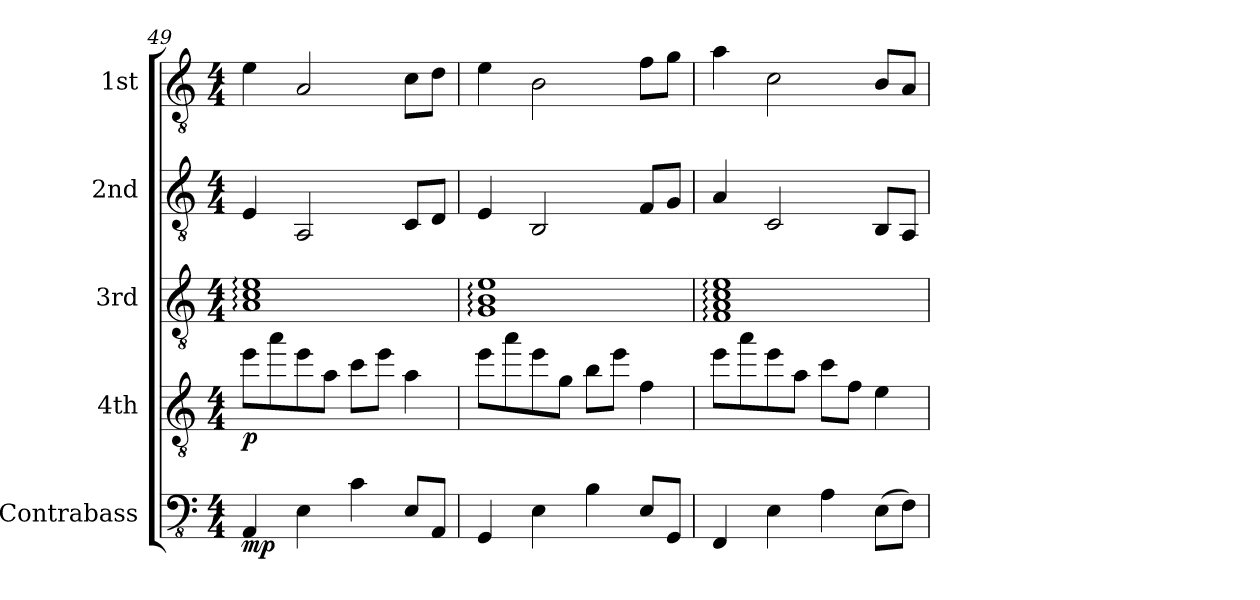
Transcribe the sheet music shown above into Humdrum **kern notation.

**kern	**dynam	**kern	**dynam	**kern	**kern	**kern
*part5	*part5	*part4	*part4	*part3	*part2	*part1
*staff5	*staff5	*staff4	*staff4	*staff3	*staff2	*staff1
*I"Contrabass	*	*I"4th	*	*I"3rd	*I"2nd	*I"1st
*I'C.B	*	*	*	*	*	*
*clefFv4	*	*clefGv2	*	*clefGv2	*clefGv2	*clefGv2
*k[]	*	*k[]	*	*k[]	*k[]	*k[]
*M4/4	*	*M4/4	*	*M4/4	*M4/4	*M4/4
=49	=49	=49	=49	=49	=49	=49
!	!LO:DY:b	!	!LO:DY:b	!	!	!
4AAA/	mp	8ee\L	p	1A: 1c: 1e:	4E/	4e\
.	.	8aa\	.	.	.	.
4EE\	.	8ee\	.	.	2AA/	2A/
.	.	8a\J	.	.	.	.
4C\	.	8cc\L	.	.	.	.
.	.	8ee\J	.	.	.	.
8EE/L	.	4a\	.	.	8C/L	8c\L
8AAA/J	.	.	.	.	8D/J	8d\J
=50	=50	=50	=50	=50	=50	=50
4GGG/	.	8ee\L	.	1G: 1B: 1e:	4E/	4e\
.	.	8aa\	.	.	.	.
4EE\	.	8ee\	.	.	2BB/	2B\
.	.	8g\J	.	.	.	.
4BB\	.	8b\L	.	.	.	.
.	.	8ee\J	.	.	.	.
8EE/L	.	4f\	.	.	8F/L	8f\L
8GGG/J	.	.	.	.	8G/J	8g\J
=51	=51	=51	=51	=51	=51	=51
4FFF/	.	8ee\L	.	1F: 1A: 1c: 1e:	4A/	4a\
.	.	8aa\	.	.	.	.
4EE\	.	8ee\	.	.	2C/	2c\
.	.	8a\J	.	.	.	.
4AA\	.	8cc\L	.	.	.	.
.	.	8f\J	.	.	.	.
(8EE\L	.	4e\	.	.	8BB/L	8B/L
8FF\J)	.	.	.	.	8AA/J	8A/J
=	=	=	=	=	=	=
*-	*-	*-	*-	*-	*-	*-
